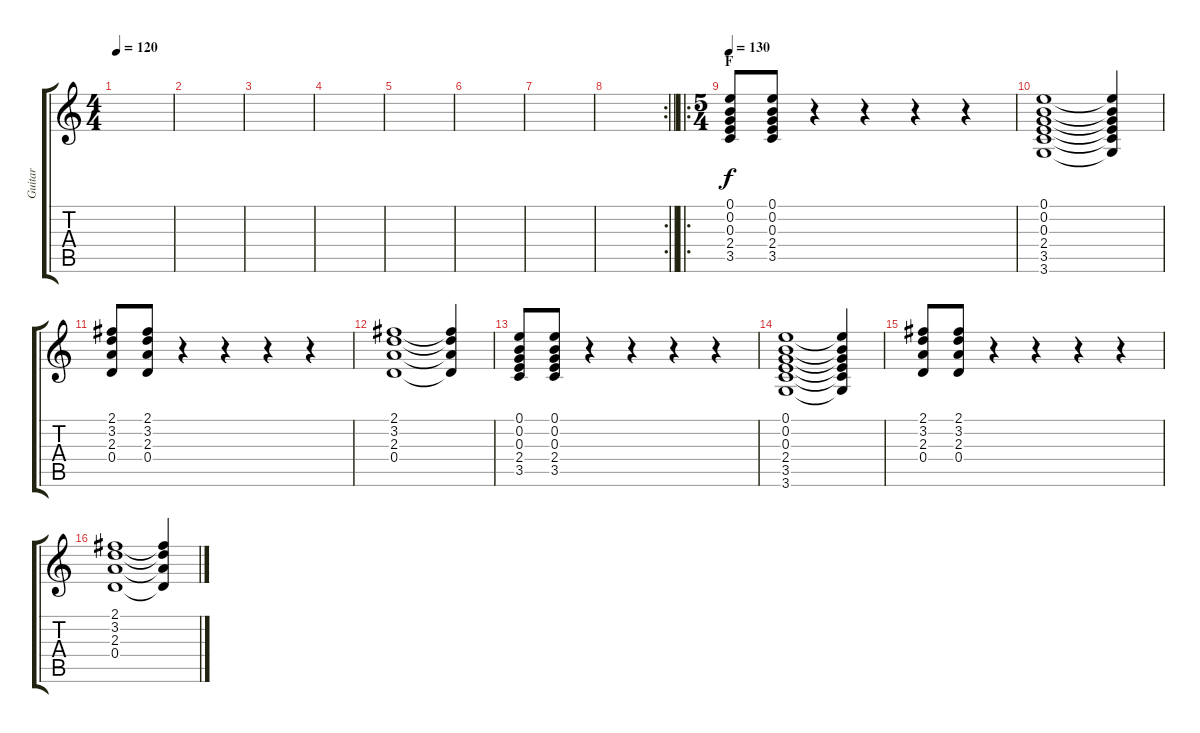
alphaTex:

\track ("Guitar" "Guitar") {instrument acousticguitarsteel}
\staff {score tabs}
\tuning (E4 B3 G3 D3 A2 E2) {hide}
\ts (4 4)
\tempo 120
\clef g2
\ks c
|
|
|
|
|
|
|
\rc 2
\barLineRight lightlight
|
\ro
\ts (5 4)
\section ("" "F")
\tempo 130
(0.1 0.2 0.3 2.4 3.5).8{beam merge} (0.1 0.2 0.3 2.4 3.5).8 r.4{beam merge} r.4 r.4 r.4 |
(0.1 0.2 0.3 2.4 3.5 3.6).1 (0.1{t} 0.2{t} 0.3{t} 2.4{t} 3.5{t} 3.6{t}).4 |
(2.1 3.2 2.3 0.4).8 (2.1 3.2 2.3 0.4).8{beam merge} r.4{beam merge} r.4 r.4 r.4 |
(2.1 3.2 2.3 0.4).1 (2.1{t} 3.2{t} 2.3{t} 0.4{t}).4 |
(0.1 0.2 0.3 2.4 3.5).8{beam merge} (0.1 0.2 0.3 2.4 3.5).8 r.4 r.4{beam merge} r.4 r.4 |
(0.1 0.2 0.3 2.4 3.5 3.6).1 (0.1{t} 0.2{t} 0.3{t} 2.4{t} 3.5{t} 3.6{t}).4 |
(2.1 3.2 2.3 0.4).8 (2.1 3.2 2.3 0.4).8 r.4{beam merge} r.4 r.4 r.4 |
(2.1 3.2 2.3 0.4).1 (2.1{t} 3.2{t} 2.3{t} 0.4{t}).4
